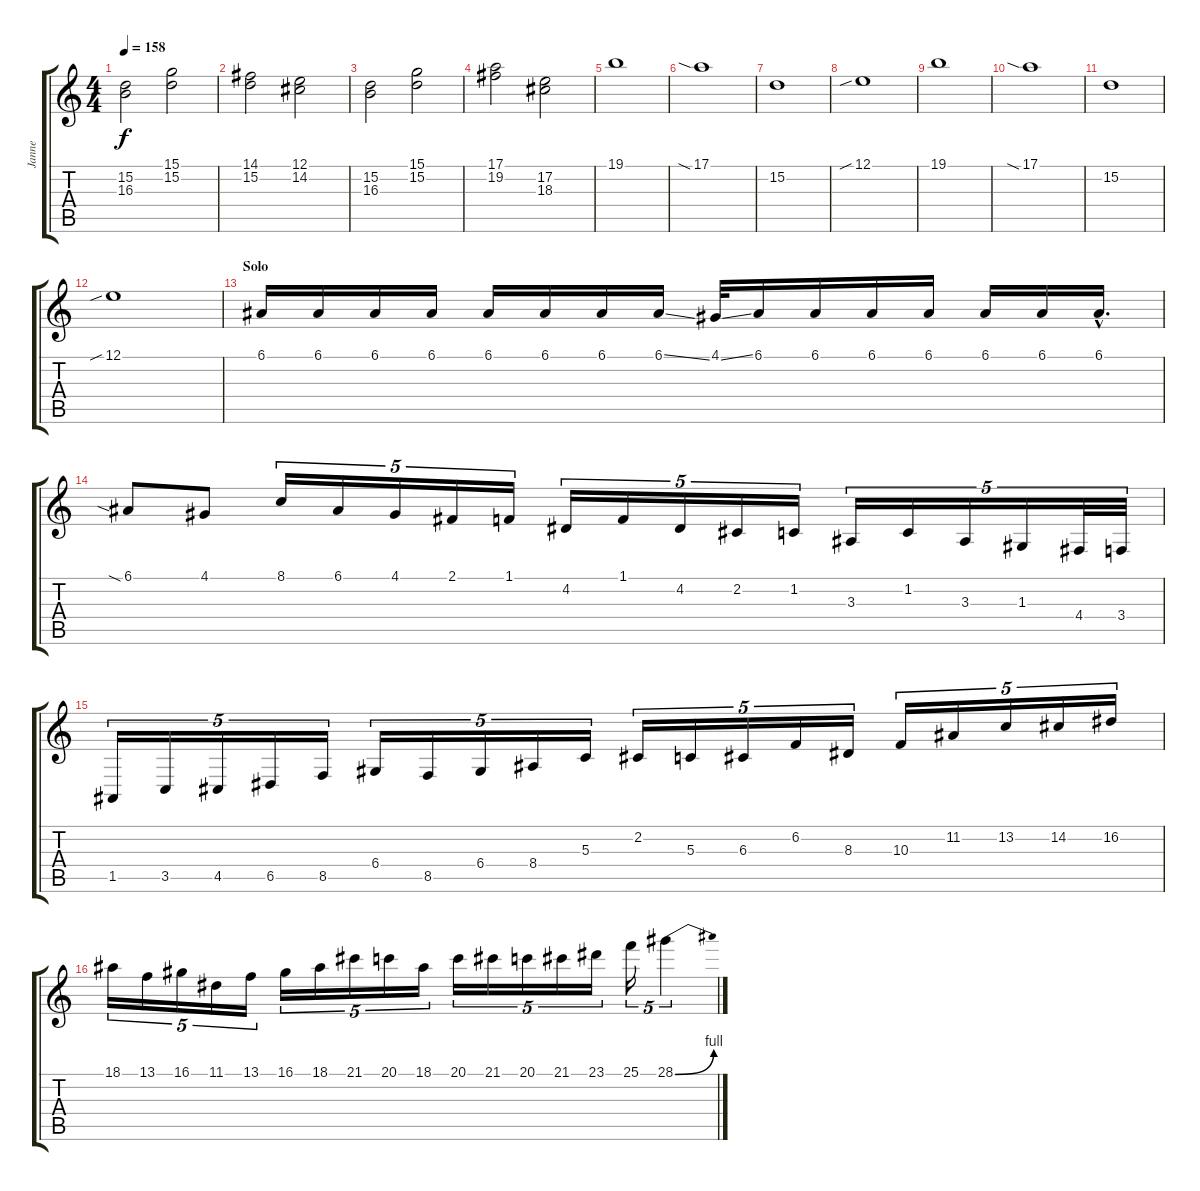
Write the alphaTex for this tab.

\track ("Janne" "Janne") {instrument synthstrings2}
\staff {score tabs}
\tuning (E4 B3 G3 D3 A2 D2) {hide}
\ts (4 4)
\tempo 158
\clef g2
\ks c
(15.2 16.3).2{dy f} (15.1 15.2).2 |
(14.1 15.2).2 (12.1 14.2).2 |
(15.2 16.3).2 (15.1 15.2).2 |
(17.1 19.2).2 (17.2 18.3).2 |
19.1.1 |
17.1{sia}.1 |
15.2.1 |
12.1{sib}.1 |
19.1.1 |
17.1{sia}.1 |
15.2.1 |
12.1{sib}.1 |
\section ("" "Solo")
6.1.16{volume 13 balance 13 instrument lead1square} 6.1.16 6.1.16 6.1.16 6.1.16 6.1.16 6.1.16 6.1{ss}.16 4.1{ss}.32 6.1.16 6.1.16 6.1.16 6.1.16 6.1.16 6.1.16 6.1{hac}.16{d} |
6.1{sia}.8 4.1.8 8.1.16{tu (5 4)} 6.1.16{tu (5 4)} 4.1.16{tu (5 4)} 2.1.16{tu (5 4)} 1.1.16{tu (5 4)} 4.2.16{tu (5 4)} 1.1.16{tu (5 4)} 4.2.16{tu (5 4)} 2.2.16{tu (5 4)} 1.2.16{tu (5 4)} 3.3.16{tu (5 4)} 1.2.16{tu (5 4)} 3.3.16{tu (5 4)} 1.3.16{tu (5 4)} 4.4.32{tu (5 4)} 3.4.32{tu (5 4)} |
1.5.16{tu (5 4)} 3.5.16{tu (5 4)} 4.5.16{tu (5 4)} 6.5.16{tu (5 4)} 8.5.16{tu (5 4)} 6.4.16{tu (5 4)} 8.5.16{tu (5 4)} 6.4.16{tu (5 4)} 8.4.16{tu (5 4)} 5.3.16{tu (5 4)} 2.2.16{tu (5 4)} 5.3.16{tu (5 4)} 6.3.16{tu (5 4)} 6.2.16{tu (5 4)} 8.3.16{tu (5 4)} 10.3.16{tu (5 4)} 11.2.16{tu (5 4)} 13.2.16{tu (5 4)} 14.2.16{tu (5 4)} 16.2.16{tu (5 4)} |
18.1.16{tu (5 4)} 13.1.16{tu (5 4)} 16.1.16{tu (5 4)} 11.1.16{tu (5 4)} 13.1.16{tu (5 4)} 16.1.16{tu (5 4)} 18.1.16{tu (5 4)} 21.1.16{tu (5 4)} 20.1.16{tu (5 4)} 18.1.16{tu (5 4)} 20.1.16{tu (5 4)} 21.1.16{tu (5 4)} 20.1.16{tu (5 4)} 21.1.16{tu (5 4)} 23.1.16{tu (5 4)} 25.1.16{tu (5 4)} 28.1{be (bend 0 0 60 4)}.4{tu (5 4)}
